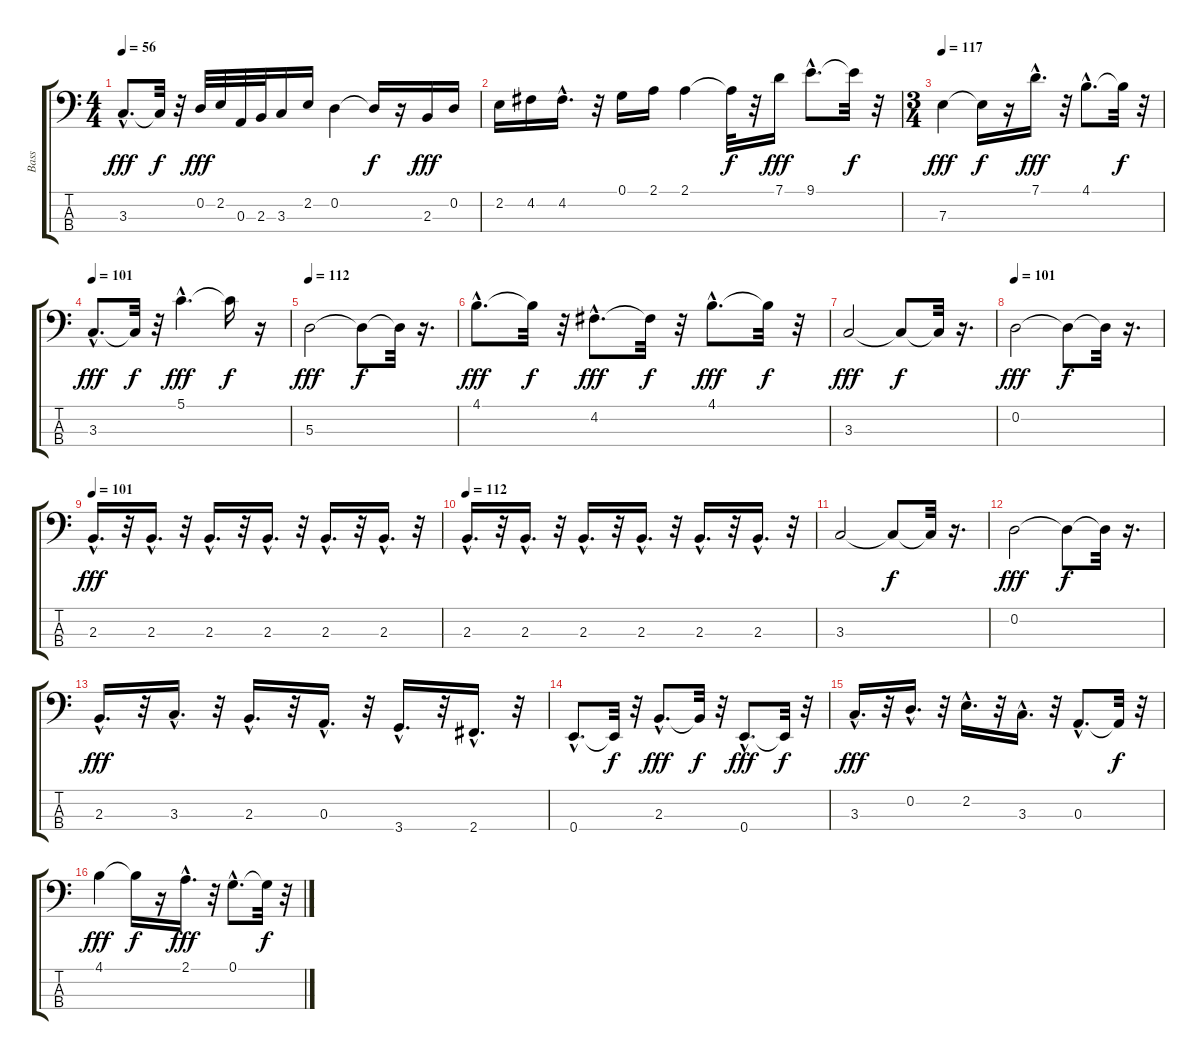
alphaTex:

\track ("Bass" "Bass") {instrument electricbassfinger}
\staff {score tabs}
\tuning (G2 D2 A1 E1) {hide}
\ts (4 4)
\tempo 56
\clef f4
\ks c
3.3{hac}.8{d dy fff} 3.3{t}.32{dy f} r.32 0.2.32{dy fff} 2.2.32 0.3.32 2.3.32 3.3.16 2.2.16 0.2.4 0.2{t}.16{dy f} r.16 2.3.16{dy fff} 0.2.16 |
2.2.16 4.2.16 4.2{hac}.16{d} r.32 0.1.16 2.1.16 2.1.4 2.1{t}.32{dy f} r.32 7.1.16{dy fff} 9.1{hac}.8{d} 9.1{t}.32{dy f} r.32 |
\ts (3 4)
\tempo 117
7.3.4{dy fff} 7.3{t}.16{dy f} r.16 7.1{hac}.16{d dy fff} r.32 4.1{hac}.8{d} 4.1{t}.32{dy f} r.32 |
\tempo 101
3.3{hac}.8{d dy fff} 3.3{t}.32{dy f} r.32 5.1{hac}.4{d dy fff} 5.1{t}.16{dy f} r.16 |
\tempo 112
5.3.2{dy fff} 5.3{t}.8{dy f} 5.3{t}.32 r.16{d} |
4.1{hac}.8{d dy fff} 4.1{t}.32{dy f} r.32 4.2{hac}.8{d dy fff} 4.2{t}.32{dy f} r.32 4.1{hac}.8{d dy fff} 4.1{t}.32{dy f} r.32 |
3.3.2{dy fff} 3.3{t}.8{dy f} 3.3{t}.32 r.16{d} |
\tempo 101
0.2.2{dy fff} 0.2{t}.8{dy f} 0.2{t}.32 r.16{d} |
\tempo 101
2.3{hac}.16{d dy fff} r.32 2.3{hac}.16{d} r.32 2.3{hac}.16{d} r.32 2.3{hac}.16{d} r.32 2.3{hac}.16{d} r.32 2.3{hac}.16{d} r.32 |
\tempo 112
2.3{hac}.16{d} r.32 2.3{hac}.16{d} r.32 2.3{hac}.16{d} r.32 2.3{hac}.16{d} r.32 2.3{hac}.16{d} r.32 2.3{hac}.16{d} r.32 |
3.3.2 3.3{t}.8{dy f} 3.3{t}.32 r.16{d} |
0.2.2{dy fff} 0.2{t}.8{dy f} 0.2{t}.32 r.16{d} |
2.3{hac}.16{d dy fff} r.32 3.3{hac}.16{d} r.32 2.3{hac}.16{d} r.32 0.3{hac}.16{d} r.32 3.4{hac}.16{d} r.32 2.4{hac}.16{d} r.32 |
0.4{hac}.8{d} 0.4{t}.32{dy f} r.32 2.3{hac}.8{d dy fff} 2.3{t}.32{dy f} r.32 0.4{hac}.8{d dy fff} 0.4{t}.32{dy f} r.32 |
3.3{hac}.16{d dy fff} r.32 0.2{hac}.16{d} r.32 2.2{hac}.16{d} r.32 3.3{hac}.16{d} r.32 0.3{hac}.8{d} 0.3{t}.32{dy f} r.32 |
4.1.4{dy fff} 4.1{t}.16{dy f} r.16 2.1{hac}.16{d dy fff} r.32 0.1{hac}.8{d} 0.1{t}.32{dy f} r.32
